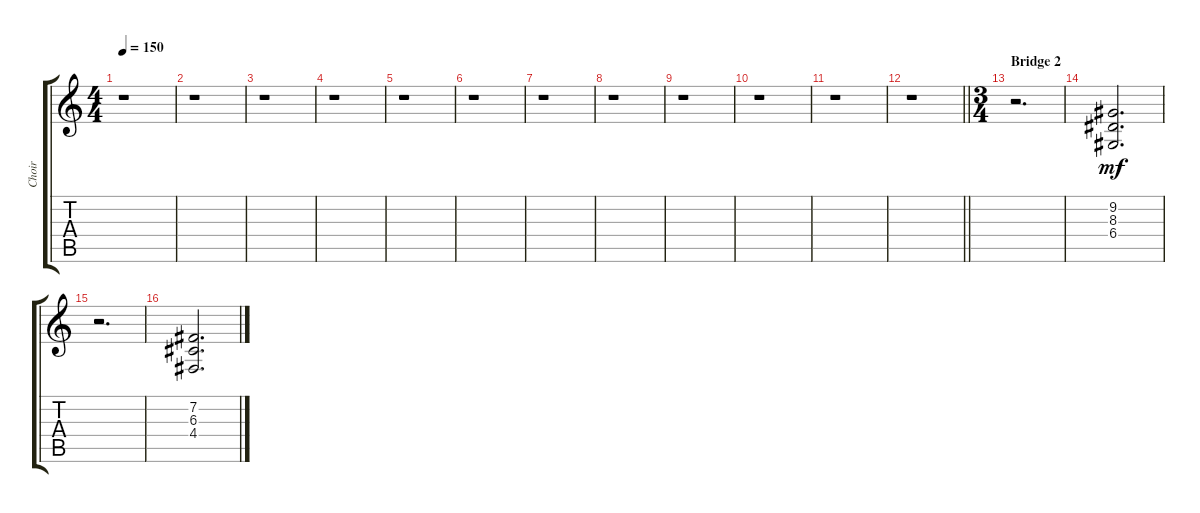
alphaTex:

\track ("Choir" "Choir") {instrument choiraahs}
\staff {score tabs}
\tuning (E4 B3 G3 D3 A2 E2) {hide}
\ts (4 4)
\tempo 150
\clef g2
\ks c
r.1{dy mf} |
r.1 |
r.1 |
r.1 |
r.1 |
r.1 |
r.1 |
r.1 |
r.1 |
r.1 |
r.1 |
\barLineRight lightlight
r.1 |
\ts (3 4)
\section ("" "Bridge 2")
r.2{d} |
(9.2 8.3 6.4).2{d} |
r.2{d} |
(7.2 6.3 4.4).2{d}
